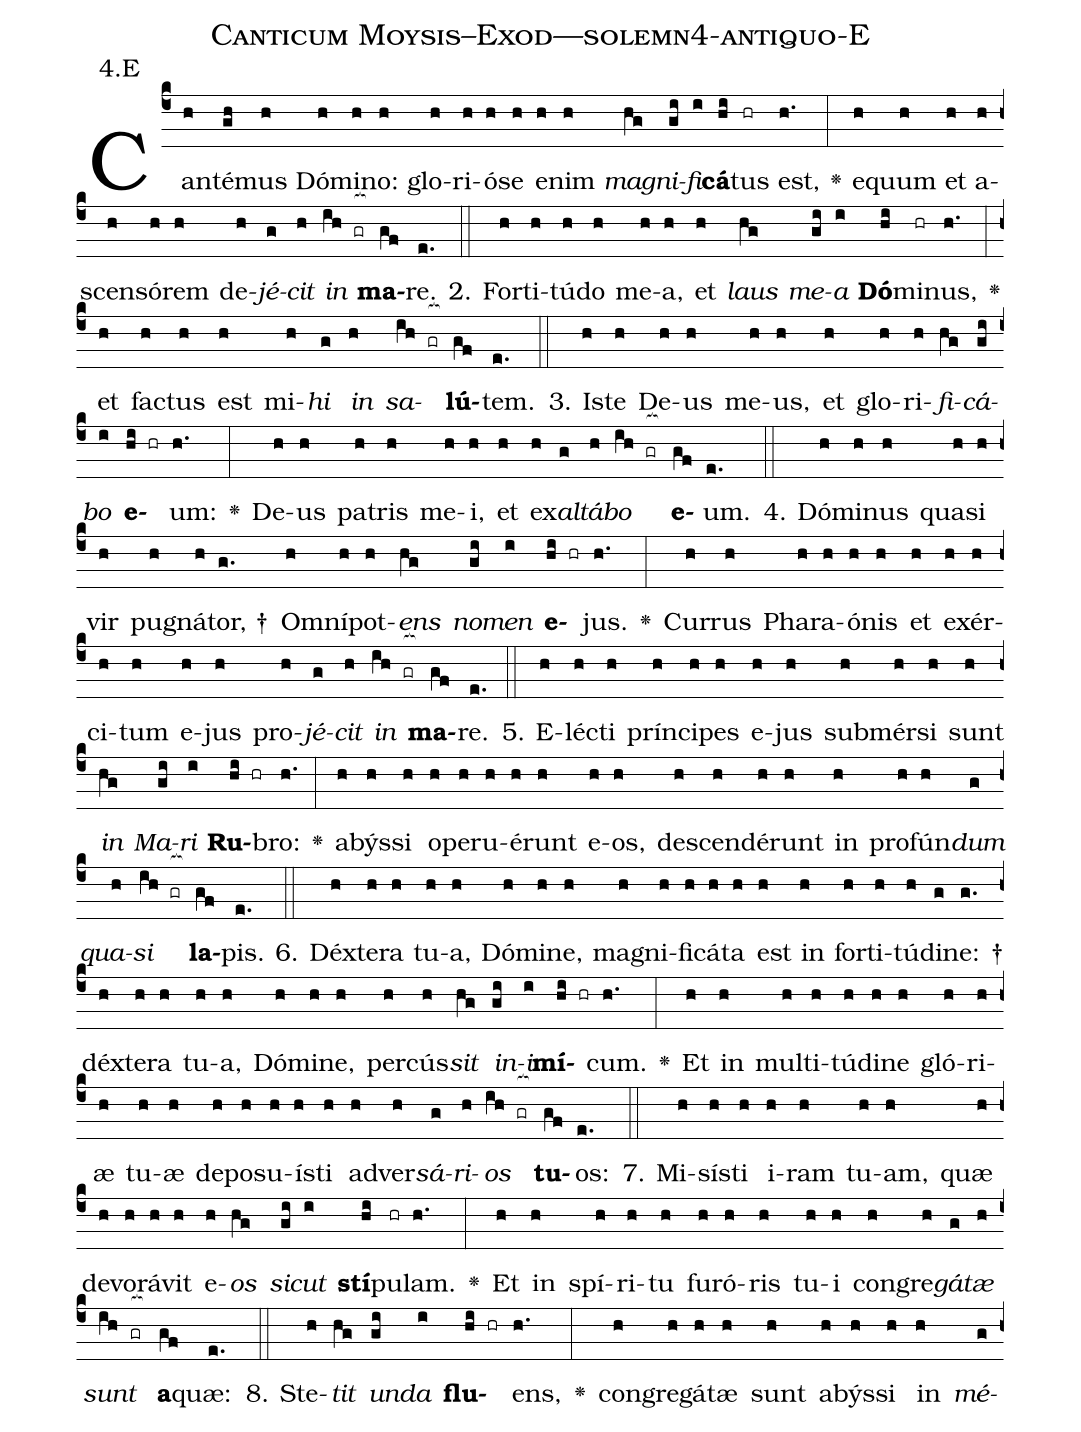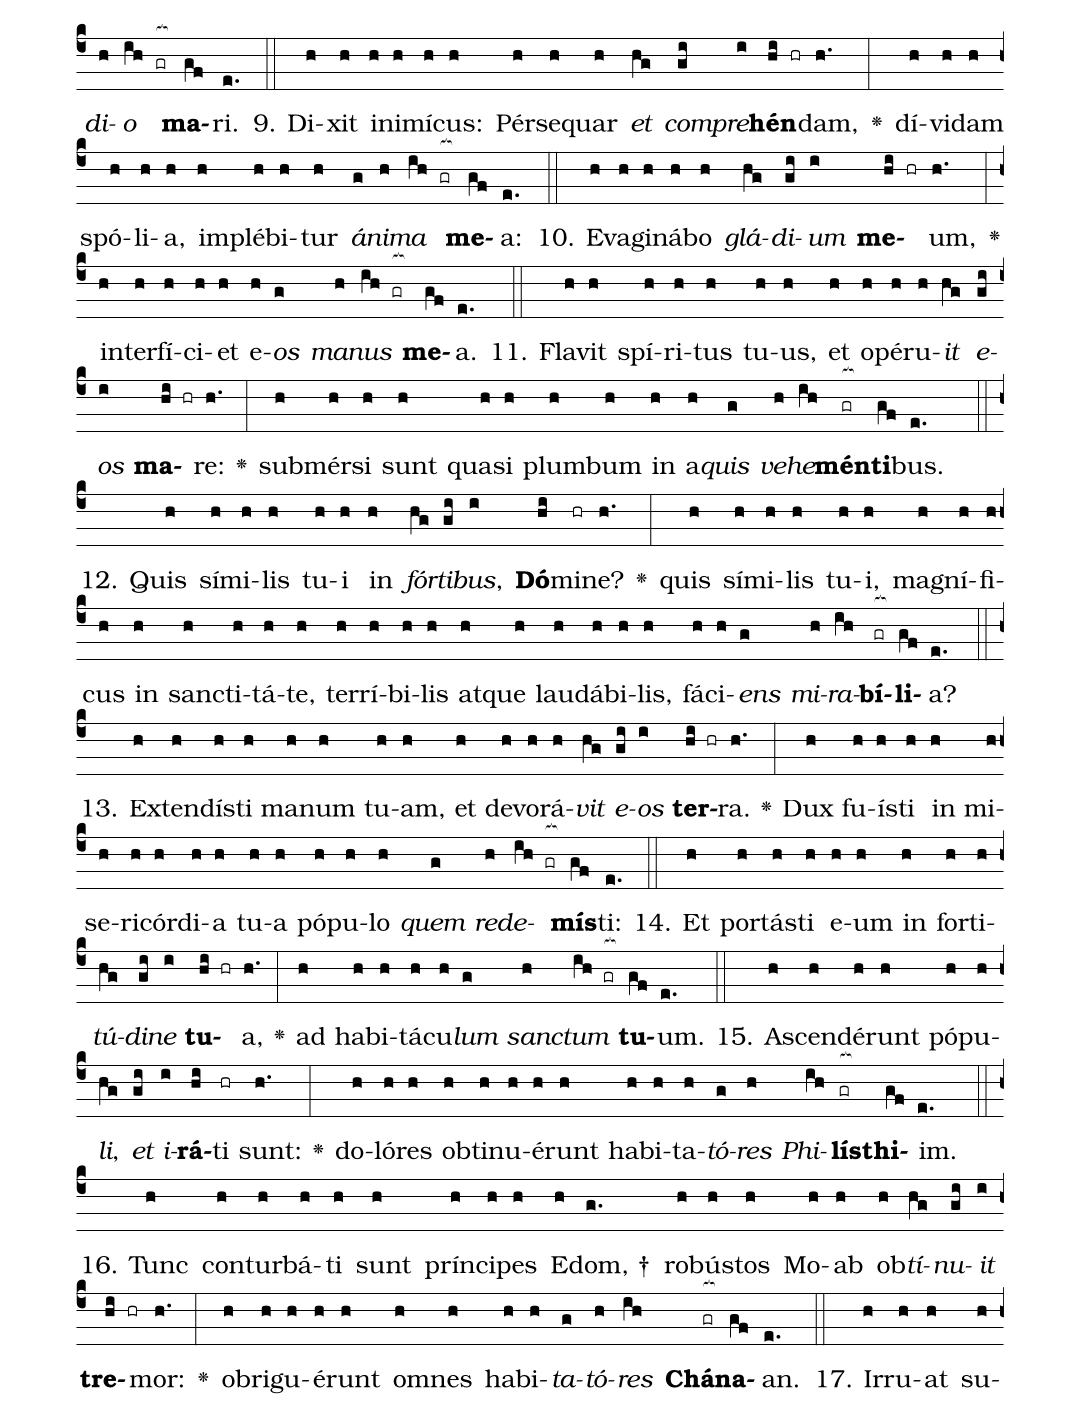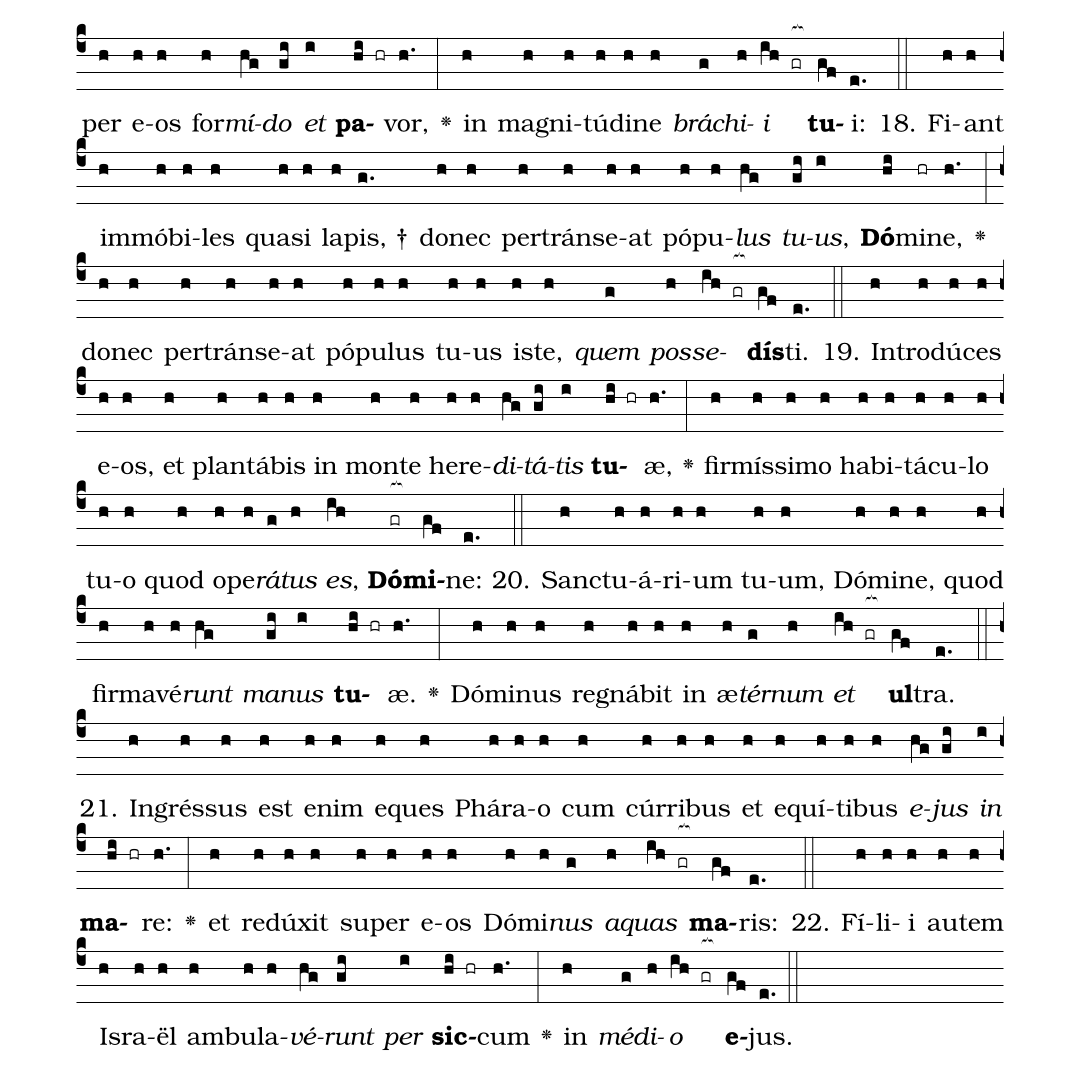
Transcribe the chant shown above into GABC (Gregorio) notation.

name: Canticum Moysis--Exod---solemn4-antiquo-E;
annotation: 4.E;
%%
(c4)Can(h)té(gh)mus(h) Dó(h)mi(h)no:(h) glo(h)ri(h)ó(h)se(h) e(h)nim(h) <i>ma</i>(hg)<i>gni</i>(gi)<i>fi</i>(i)<b>cá</b>(hi)tus(hr) est,(h.) <v>\greheightstar</v>(:) e(h)quum(h) et(h) a(h)scen(h)só(h)rem(h) de(h)<i>jé</i>(g)<i>cit</i>(h) <i>in</i>(ih gr[ocb:1{]) <b>ma</b>(gf[ocb:0}])re.(e.) (::)
2. For(h)ti(h)tú(h)do(h) me(h)a,(h) et(h) <i>laus</i>(hg) <i>me</i>(gi)<i>a</i>(i) <b>Dó</b>(hi)mi(hr)nus,(h.) <v>\greheightstar</v>(:) et(h) fac(h)tus(h) est(h) mi(h)<i>hi</i>(g) <i>in</i>(h) <i>sa</i>(ih gr[ocb:1{])<b>lú</b>(gf[ocb:0}])tem.(e.) (::)
3. Is(h)te(h) De(h)us(h) me(h)us,(h) et(h) glo(h)ri(h)<i>fi</i>(hg)<i>cá</i>(gi)<i>bo</i>(i) <b>e</b>(hi hr)um:(h.) <v>\greheightstar</v>(:) De(h)us(h) pa(h)tris(h) me(h)i,(h) et(h) ex(h)<i>al</i>(g)<i>tá</i>(h)<i>bo</i>(ih gr[ocb:1{]) <b>e</b>(gf[ocb:0}])um.(e.) (::)
4. Dó(h)mi(h)nus(h) qua(h)si(h) vir(h) pu(h)gná(h)tor, †(g.) Om(h)ní(h)pot(h)<i>ens</i>(hg) <i>no</i>(gi)<i>men</i>(i) <b>e</b>(hi hr)jus.(h.) <v>\greheightstar</v>(:) Cur(h)rus(h) Pha(h)ra(h)ó(h)nis(h) et(h) ex(h)ér(h)ci(h)tum(h) e(h)jus(h) pro(h)<i>jé</i>(g)<i>cit</i>(h) <i>in</i>(ih gr[ocb:1{]) <b>ma</b>(gf[ocb:0}])re.(e.) (::)
5. E(h)léc(h)ti(h) prín(h)ci(h)pes(h) e(h)jus(h) sub(h)mér(h)si(h) sunt(h) <i>in</i>(hg) <i>Ma</i>(gi)<i>ri</i>(i) <b>Ru</b>(hi hr)bro:(h.) <v>\greheightstar</v>(:) a(h)býs(h)si(h) o(h)pe(h)ru(h)é(h)runt(h) e(h)os,(h) de(h)scen(h)dé(h)runt(h) in(h) pro(h)fún(h)<i>dum</i>(g) <i>qua</i>(h)<i>si</i>(ih gr[ocb:1{]) <b>la</b>(gf[ocb:0}])pis.(e.) (::)
6. Déx(h)te(h)ra(h) tu(h)a,(h) Dó(h)mi(h)ne,(h) ma(h)gni(h)fi(h)cá(h)ta(h) est(h) in(h) for(h)ti(h)tú(h)di(g)ne: †(g.) déx(h)te(h)ra(h) tu(h)a,(h) Dó(h)mi(h)ne,(h) per(h)cús(h)<i>sit</i>(hg) <i>in</i>(gi)<i>i</i>(i)<b>mí</b>(hi hr)cum.(h.) <v>\greheightstar</v>(:) Et(h) in(h) mul(h)ti(h)tú(h)di(h)ne(h) gló(h)ri(h)æ(h) tu(h)æ(h) de(h)po(h)su(h)ís(h)ti(h) ad(h)ver(h)<i>sá</i>(g)<i>ri</i>(h)<i>os</i>(ih gr[ocb:1{]) <b>tu</b>(gf[ocb:0}])os:(e.) (::)
7. Mi(h)sís(h)ti(h) i(h)ram(h) tu(h)am,(h) quæ(h) de(h)vo(h)rá(h)vit(h) e(h)<i>os</i>(hg) <i>sic</i>(gi)<i>ut</i>(i) <b>stí</b>(hi)pu(hr)lam.(h.) <v>\greheightstar</v>(:) Et(h) in(h) spí(h)ri(h)tu(h) fu(h)ró(h)ris(h) tu(h)i(h) con(h)gre(h)<i>gá</i>(g)<i>tæ</i>(h) <i>sunt</i>(ih gr[ocb:1{]) <b>a</b>(gf[ocb:0}])quæ:(e.) (::)
8. Ste(h)<i>tit</i>(hg) <i>un</i>(gi)<i>da</i>(i) <b>flu</b>(hi hr)ens,(h.) <v>\greheightstar</v>(:) con(h)gre(h)gá(h)tæ(h) sunt(h) a(h)býs(h)si(h) in(h) <i>mé</i>(g)<i>di</i>(h)<i>o</i>(ih gr[ocb:1{]) <b>ma</b>(gf[ocb:0}])ri.(e.) (::)
9. Di(h)xit(h) in(h)i(h)mí(h)cus:(h) Pér(h)se(h)quar(h) <i>et</i>(hg) <i>com</i>(gi)<i>pre</i>(i)<b>hén</b>(hi hr)dam,(h.) <v>\greheightstar</v>(:) dí(h)vi(h)dam(h) spó(h)li(h)a,(h) im(h)plé(h)bi(h)tur(h) <i>á</i>(g)<i>ni</i>(h)<i>ma</i>(ih gr[ocb:1{]) <b>me</b>(gf[ocb:0}])a:(e.) (::)
10. E(h)va(h)gi(h)ná(h)bo(h) <i>glá</i>(hg)<i>di</i>(gi)<i>um</i>(i) <b>me</b>(hi hr)um,(h.) <v>\greheightstar</v>(:) in(h)ter(h)fí(h)ci(h)et(h) e(h)<i>os</i>(g) <i>ma</i>(h)<i>nus</i>(ih gr[ocb:1{]) <b>me</b>(gf[ocb:0}])a.(e.) (::)
11. Fla(h)vit(h) spí(h)ri(h)tus(h) tu(h)us,(h) et(h) o(h)pé(h)ru(h)<i>it</i>(hg) <i>e</i>(gi)<i>os</i>(i) <b>ma</b>(hi hr)re:(h.) <v>\greheightstar</v>(:) sub(h)mér(h)si(h) sunt(h) qua(h)si(h) plum(h)bum(h) in(h) a(h)<i>quis</i>(g) <i>ve</i>(h)<i>he</i>(ih)<b>mén</b>(gr[ocb:1{])<b>ti</b>(gf[ocb:0}])bus.(e.) (::)
12. Quis(h) sí(h)mi(h)lis(h) tu(h)i(h) in(h) <i>fór</i>(hg)<i>ti</i>(gi)<i>bus</i>,(i) <b>Dó</b>(hi)mi(hr)ne?(h.) <v>\greheightstar</v>(:) quis(h) sí(h)mi(h)lis(h) tu(h)i,(h) ma(h)gní(h)fi(h)cus(h) in(h) sanc(h)ti(h)tá(h)te,(h) ter(h)rí(h)bi(h)lis(h) at(h)que(h) lau(h)dá(h)bi(h)lis,(h) fá(h)ci(h)<i>ens</i>(g) <i>mi</i>(h)<i>ra</i>(ih)<b>bí</b>(gr[ocb:1{])<b>li</b>(gf[ocb:0}])a?(e.) (::)
13. Ex(h)ten(h)dís(h)ti(h) ma(h)num(h) tu(h)am,(h) et(h) de(h)vo(h)rá(h)<i>vit</i>(hg) <i>e</i>(gi)<i>os</i>(i) <b>ter</b>(hi hr)ra.(h.) <v>\greheightstar</v>(:) Dux(h) fu(h)ís(h)ti(h) in(h) mi(h)se(h)ri(h)cór(h)di(h)a(h) tu(h)a(h) pó(h)pu(h)lo(h) <i>quem</i>(g) <i>red</i>(h)<i>e</i>(ih gr[ocb:1{])<b>mís</b>(gf[ocb:0}])ti:(e.) (::)
14. Et(h) por(h)tás(h)ti(h) e(h)um(h) in(h) for(h)ti(h)<i>tú</i>(hg)<i>di</i>(gi)<i>ne</i>(i) <b>tu</b>(hi hr)a,(h.) <v>\greheightstar</v>(:) ad(h) ha(h)bi(h)tá(h)cu(h)<i>lum</i>(g) <i>sanc</i>(h)<i>tum</i>(ih gr[ocb:1{]) <b>tu</b>(gf[ocb:0}])um.(e.) (::)
15. A(h)scen(h)dé(h)runt(h) pó(h)pu(h)<i>li</i>,(hg) <i>et</i>(gi) <i>i</i>(i)<b>rá</b>(hi)ti(hr) sunt:(h.) <v>\greheightstar</v>(:) do(h)ló(h)res(h) ob(h)ti(h)nu(h)é(h)runt(h) ha(h)bi(h)ta(h)<i>tó</i>(g)<i>res</i>(h) <i>Phi</i>(ih)<b>lís</b>(gr[ocb:1{])<b>thi</b>(gf[ocb:0}])im.(e.) (::)
16. Tunc(h) con(h)tur(h)bá(h)ti(h) sunt(h) prín(h)ci(h)pes(h) E(h)dom, †(g.) ro(h)bús(h)tos(h) Mo(h)ab(h) ob(h)<i>tí</i>(hg)<i>nu</i>(gi)<i>it</i>(i) <b>tre</b>(hi hr)mor:(h.) <v>\greheightstar</v>(:) ob(h)ri(h)gu(h)é(h)runt(h) om(h)nes(h) ha(h)bi(h)<i>ta</i>(g)<i>tó</i>(h)<i>res</i>(ih) <b>Chá</b>(gr[ocb:1{])<b>na</b>(gf[ocb:0}])an.(e.) (::)
17. Ir(h)ru(h)at(h) su(h)per(h) e(h)os(h) for(h)<i>mí</i>(hg)<i>do</i>(gi) <i>et</i>(i) <b>pa</b>(hi hr)vor,(h.) <v>\greheightstar</v>(:) in(h) ma(h)gni(h)tú(h)di(h)ne(h) <i>brá</i>(g)<i>chi</i>(h)<i>i</i>(ih gr[ocb:1{]) <b>tu</b>(gf[ocb:0}])i:(e.) (::)
18. Fi(h)ant(h) im(h)mó(h)bi(h)les(h) qua(h)si(h) la(h)pis, †(g.) do(h)nec(h) per(h)tráns(h)e(h)at(h) pó(h)pu(h)<i>lus</i>(hg) <i>tu</i>(gi)<i>us</i>,(i) <b>Dó</b>(hi)mi(hr)ne,(h.) <v>\greheightstar</v>(:) do(h)nec(h) per(h)tráns(h)e(h)at(h) pó(h)pu(h)lus(h) tu(h)us(h) is(h)te,(h) <i>quem</i>(g) <i>pos</i>(h)<i>se</i>(ih gr[ocb:1{])<b>dís</b>(gf[ocb:0}])ti.(e.) (::)
19. In(h)tro(h)dú(h)ces(h) e(h)os,(h) et(h) plan(h)tá(h)bis(h) in(h) mon(h)te(h) he(h)re(h)<i>di</i>(hg)<i>tá</i>(gi)<i>tis</i>(i) <b>tu</b>(hi hr)æ,(h.) <v>\greheightstar</v>(:) fir(h)mís(h)si(h)mo(h) ha(h)bi(h)tá(h)cu(h)lo(h) tu(h)o(h) quod(h) o(h)pe(h)<i>rá</i>(g)<i>tus</i>(h) <i>es</i>,(ih) <b>Dó</b>(gr[ocb:1{])<b>mi</b>(gf[ocb:0}])ne:(e.) (::)
20. Sanc(h)tu(h)á(h)ri(h)um(h) tu(h)um,(h) Dó(h)mi(h)ne,(h) quod(h) fir(h)ma(h)vé(h)<i>runt</i>(hg) <i>ma</i>(gi)<i>nus</i>(i) <b>tu</b>(hi hr)æ.(h.) <v>\greheightstar</v>(:) Dó(h)mi(h)nus(h) re(h)gná(h)bit(h) in(h) æ(h)<i>tér</i>(g)<i>num</i>(h) <i>et</i>(ih gr[ocb:1{]) <b>ul</b>(gf[ocb:0}])tra.(e.) (::)
21. In(h)grés(h)sus(h) est(h) e(h)nim(h) e(h)ques(h) Phá(h)ra(h)o(h) cum(h) cúr(h)ri(h)bus(h) et(h) e(h)quí(h)ti(h)bus(h) <i>e</i>(hg)<i>jus</i>(gi) <i>in</i>(i) <b>ma</b>(hi hr)re:(h.) <v>\greheightstar</v>(:) et(h) re(h)dú(h)xit(h) su(h)per(h) e(h)os(h) Dó(h)mi(h)<i>nus</i>(g) <i>a</i>(h)<i>quas</i>(ih gr[ocb:1{]) <b>ma</b>(gf[ocb:0}])ris:(e.) (::)
22. Fí(h)li(h)i(h) au(h)tem(h) Is(h)ra(h)ël(h) am(h)bu(h)la(h)<i>vé</i>(hg)<i>runt</i>(gi) <i>per</i>(i) <b>sic</b>(hi hr)cum(h.) <v>\greheightstar</v>(:) in(h) <i>mé</i>(g)<i>di</i>(h)<i>o</i>(ih gr[ocb:1{]) <b>e</b>(gf[ocb:0}])jus.(e.) (::)
